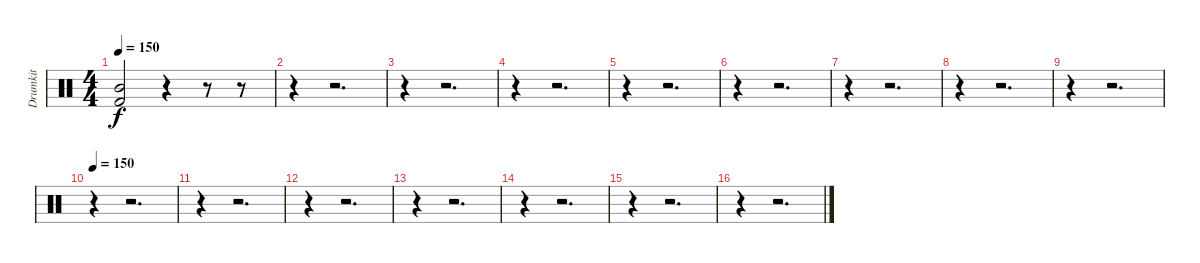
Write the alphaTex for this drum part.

\track ("Drumkit" "Drumkit") {instrument percussion}
\staff {score}
\articulation defaults
\ts (4 4)
\tempo 150
\clef neutral
\ks c
("Mid Tom (hit)" "Kick (hit) 2").2{dy f} r.4 r.8 r.8 |
r.4 r.2{d} |
r.4 r.2{d} |
r.4 r.2{d} |
r.4 r.2{d} |
r.4 r.2{d} |
r.4 r.2{d} |
r.4 r.2{d} |
r.4 r.2{d} |
\tempo 150
r.4 r.2{d} |
r.4 r.2{d} |
r.4 r.2{d} |
r.4 r.2{d} |
r.4 r.2{d} |
r.4 r.2{d} |
r.4 r.2{d}
